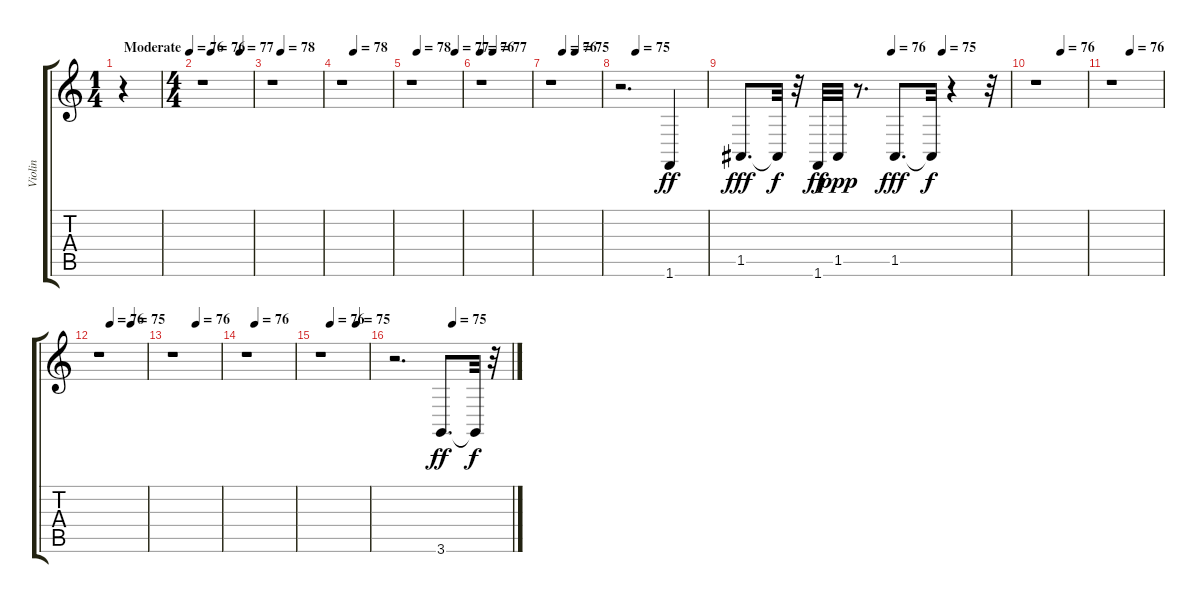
\track ("Violin" "Violin") {instrument violin}
\staff {score tabs}
\tuning (E4 B3 G3 D3 A2 E2) {hide}
\ts (1 4)
\tempo (76 "Moderate")
\clef g2
\ks c
r.4{dy ff instrument violin} |
\ts (4 4)
\tempo (76 0.1875)
\tempo (77 0.75)
r.1 |
\tempo (78 0.1875)
r.1 |
\tempo (78 0.25)
r.1 |
\tempo (78 0.125)
\tempo (77 0.875)
r.1 |
\tempo 76
\tempo (77 0.25)
r.1 |
\tempo (76 0.25)
\tempo (75 0.5)
r.1 |
\tempo (75 0.1875)
r.2{d} 1.6.4 |
\tempo (76 0.5625)
\tempo (75 0.75)
1.5.8{d dy fff} 1.5{t}.32{dy f} r.32 1.6.32{dy ff} 1.5.32{dy ppp} r.8{d} 1.5.8{d dy fff} 1.5{t}.32{dy f} r.4 r.32 |
\tempo (76 0.5)
r.1 |
\tempo (76 0.375)
r.1 |
\tempo (76 0.25)
\tempo (75 0.6875)
r.1 |
\tempo (76 0.5)
r.1 |
\tempo (76 0.1875)
r.1 |
\tempo (76 0.21875)
\tempo (75 0.75)
r.1 |
\tempo (75 0.5)
r.2{d} 3.6.8{d dy ff} 3.6{t}.32{dy f} r.32
